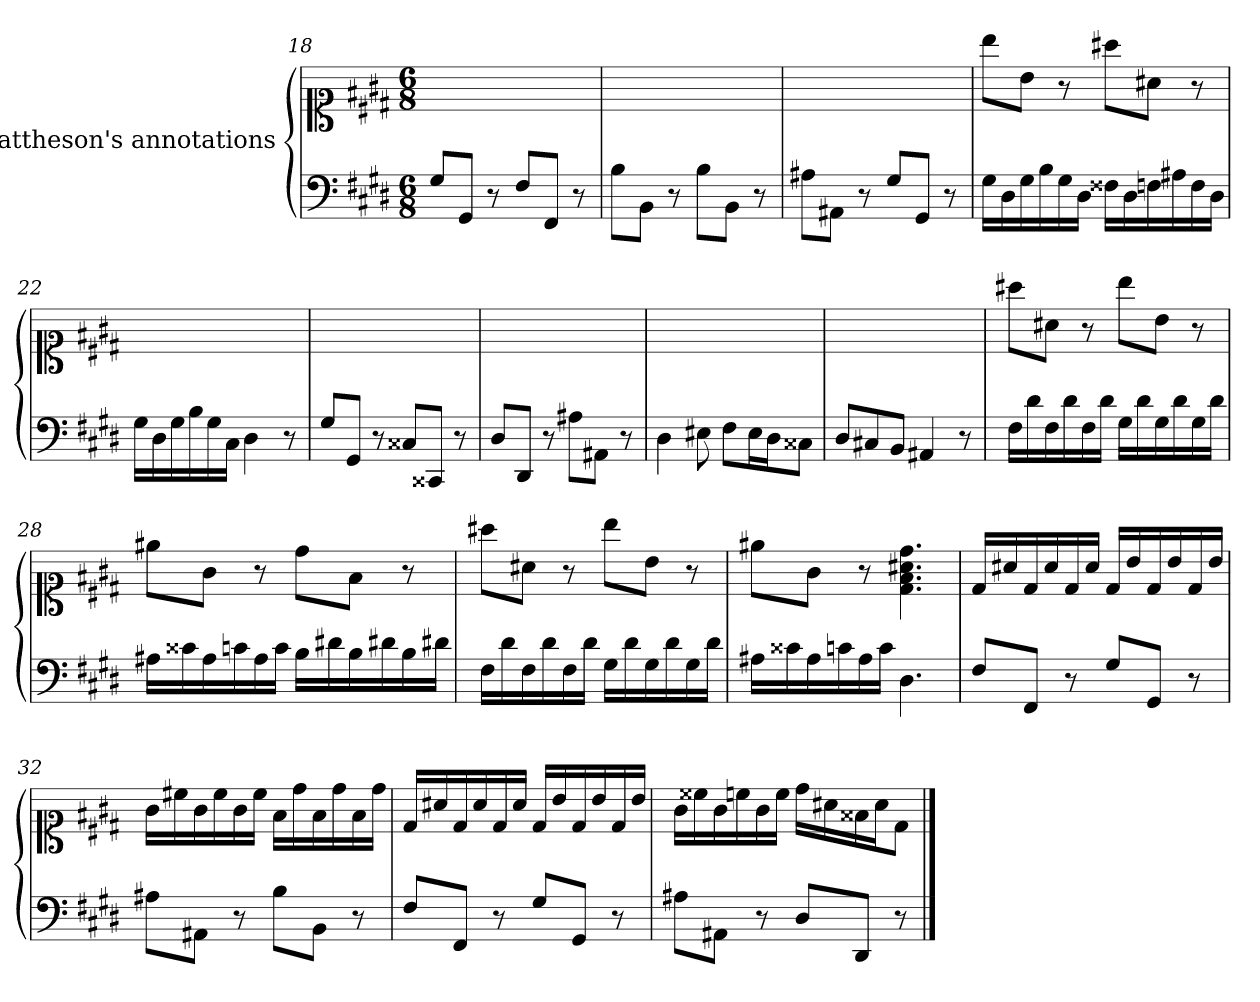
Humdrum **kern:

**kern	**kern
*part2	*part1
*staff2	*staff1
*	*I"Mattheson's annotations
*clefF4	*clefC1
*k[f#c#g#d#]	*k[f#c#g#d#]
*E:	*E:
*M6/8	*M6/8
=18	=18
8G#L	2.ryy
8GG#J	.
8r	.
8F#L	.
8FF#J	.
8r	.
=19	=19
8BL	2.ryy
8BBJ	.
8r	.
8BL	.
8BBJ	.
8r	.
=20	=20
8A#XL	2.ryy
8AA#XJ	.
8r	.
8G#L	.
8GG#J	.
8r	.
=21	=21
16G#LL	8bbL
16D#	.
16G#	8bJ
16B	.
16G#	8r
16D#JJ	.
16F##XLL	8aa#XL
16D#	.
16F	8a#XJ
16A#X	.
16F	8r
16D#JJ	.
=22	=22
16G#LL	2.ryy
16D#	.
16G#	.
16B	.
16G#	.
16C#JJ	.
4D#	.
8r	.
=23	=23
8G#L	2.ryy
8GG#J	.
8r	.
8C##XL	.
8CC##XJ	.
8r	.
=24	=24
8D#L	2.ryy
8DD#J	.
8r	.
8A#XL	.
8AA#XJ	.
8r	.
=25	=25
4D#	2.ryy
8E#X	.
8F#L	.
16E#L	.
16D#J	.
8C##XJ	.
=26	=26
8D#L	2.ryy
8C#X	.
8BBJ	.
4AA#X	.
8r	.
=27	=27
16F#LL	8aa#XL
16d#	.
16F#	8a#XJ
16d#	.
16F#	8r
16d#JJ	.
16G#LL	8bbL
16d#	.
16G#	8bJ
16d#	.
16G#	8r
16d#JJ	.
=28	=28
16A#XLL	8ee#XL
16c##X	.
16A#	8g#J
16c	.
16A#	8r
16cJJ	.
16BLL	8dd#L
16d#X	.
16B	8f#J
16d#X	.
16B	8r
16d#XJJ	.
=29	=29
16F#LL	8aa#XL
16d#	.
16F#	8a#XJ
16d#	.
16F#	8r
16d#JJ	.
16G#LL	8bbL
16d#	.
16G#	8bJ
16d#	.
16G#	8r
16d#JJ	.
=30	=30
16A#XLL	8ee#XL
16c##X	.
16A#	8g#J
16c	.
16A#	8r
16cJJ	.
4.D#	4.d# 4.f# 4.a#X 4.dd#
=31	=31
8F#L	16d#LL
.	16a#X
8FF#J	16d#
.	16a#
8r	16d#
.	16a#JJ
8G#L	16d#LL
.	16b
8GG#J	16d#
.	16b
8r	16d#
.	16bJJ
=32	=32
8A#XL	16g#LL
.	16cc#X
8AA#XJ	16g#
.	16cc#
8r	16g#
.	16cc#JJ
8BL	16f#LL
.	16dd#
8BBJ	16f#
.	16dd#
8r	16f#
.	16dd#JJ
=33	=33
8F#L	16d#LL
.	16a#X
8FF#J	16d#
.	16a#
8r	16d#
.	16a#JJ
8G#L	16d#LL
.	16b
8GG#J	16d#
.	16b
8r	16d#
.	16bJJ
=34	=34
8A#XL	16g#LL
.	16cc##X
8AA#XJ	16g#
.	16cc
8r	16g#
.	16ccJJ
8D#L	16dd#LL
.	16a#X
8DD#J	16f##X
.	16a#J
8r	8d#J
==	==
*-	*-
